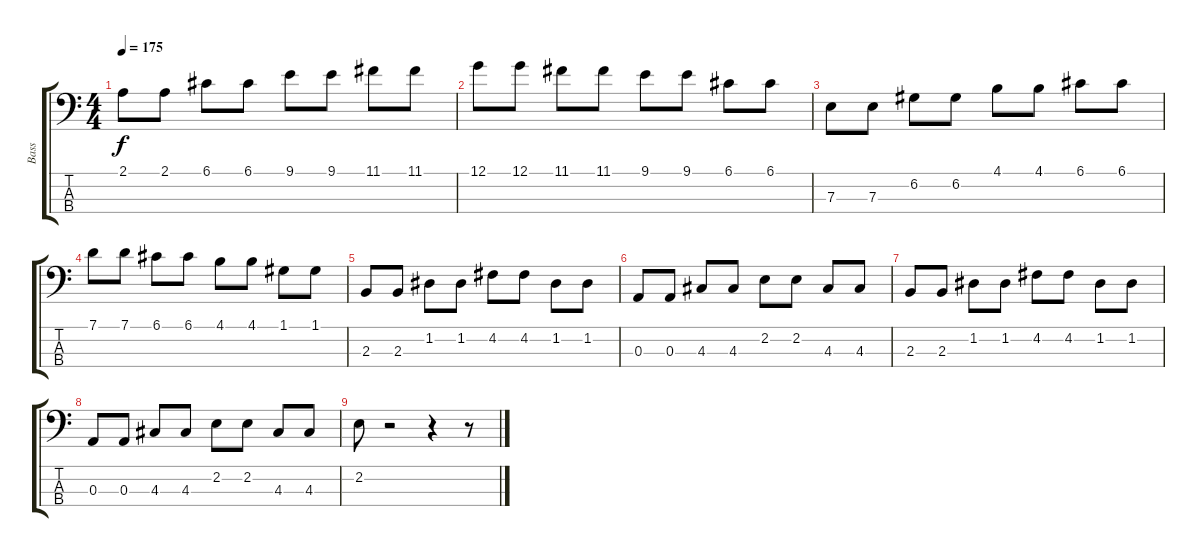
\track ("Bass" "Bass") {instrument fretlessbass}
\staff {score tabs}
\tuning (G2 D2 A1 E1) {hide}
\ts (4 4)
\tempo 175
\clef f4
\ks c
2.1.8{dy f} 2.1.8 6.1.8 6.1.8 9.1.8 9.1.8 11.1.8 11.1.8 |
12.1.8 12.1.8 11.1.8 11.1.8 9.1.8 9.1.8 6.1.8 6.1.8 |
7.3.8 7.3.8 6.2.8 6.2.8 4.1.8 4.1.8 6.1.8 6.1.8 |
7.1.8 7.1.8 6.1.8 6.1.8 4.1.8 4.1.8 1.1.8 1.1.8 |
2.3.8 2.3.8 1.2.8 1.2.8 4.2.8 4.2.8 1.2.8 1.2.8 |
0.3.8 0.3.8 4.3.8 4.3.8 2.2.8 2.2.8 4.3.8 4.3.8 |
2.3.8 2.3.8 1.2.8 1.2.8 4.2.8 4.2.8 1.2.8 1.2.8 |
0.3.8 0.3.8 4.3.8 4.3.8 2.2.8 2.2.8 4.3.8 4.3.8 |
2.2.8 r.2 r.4 r.8
